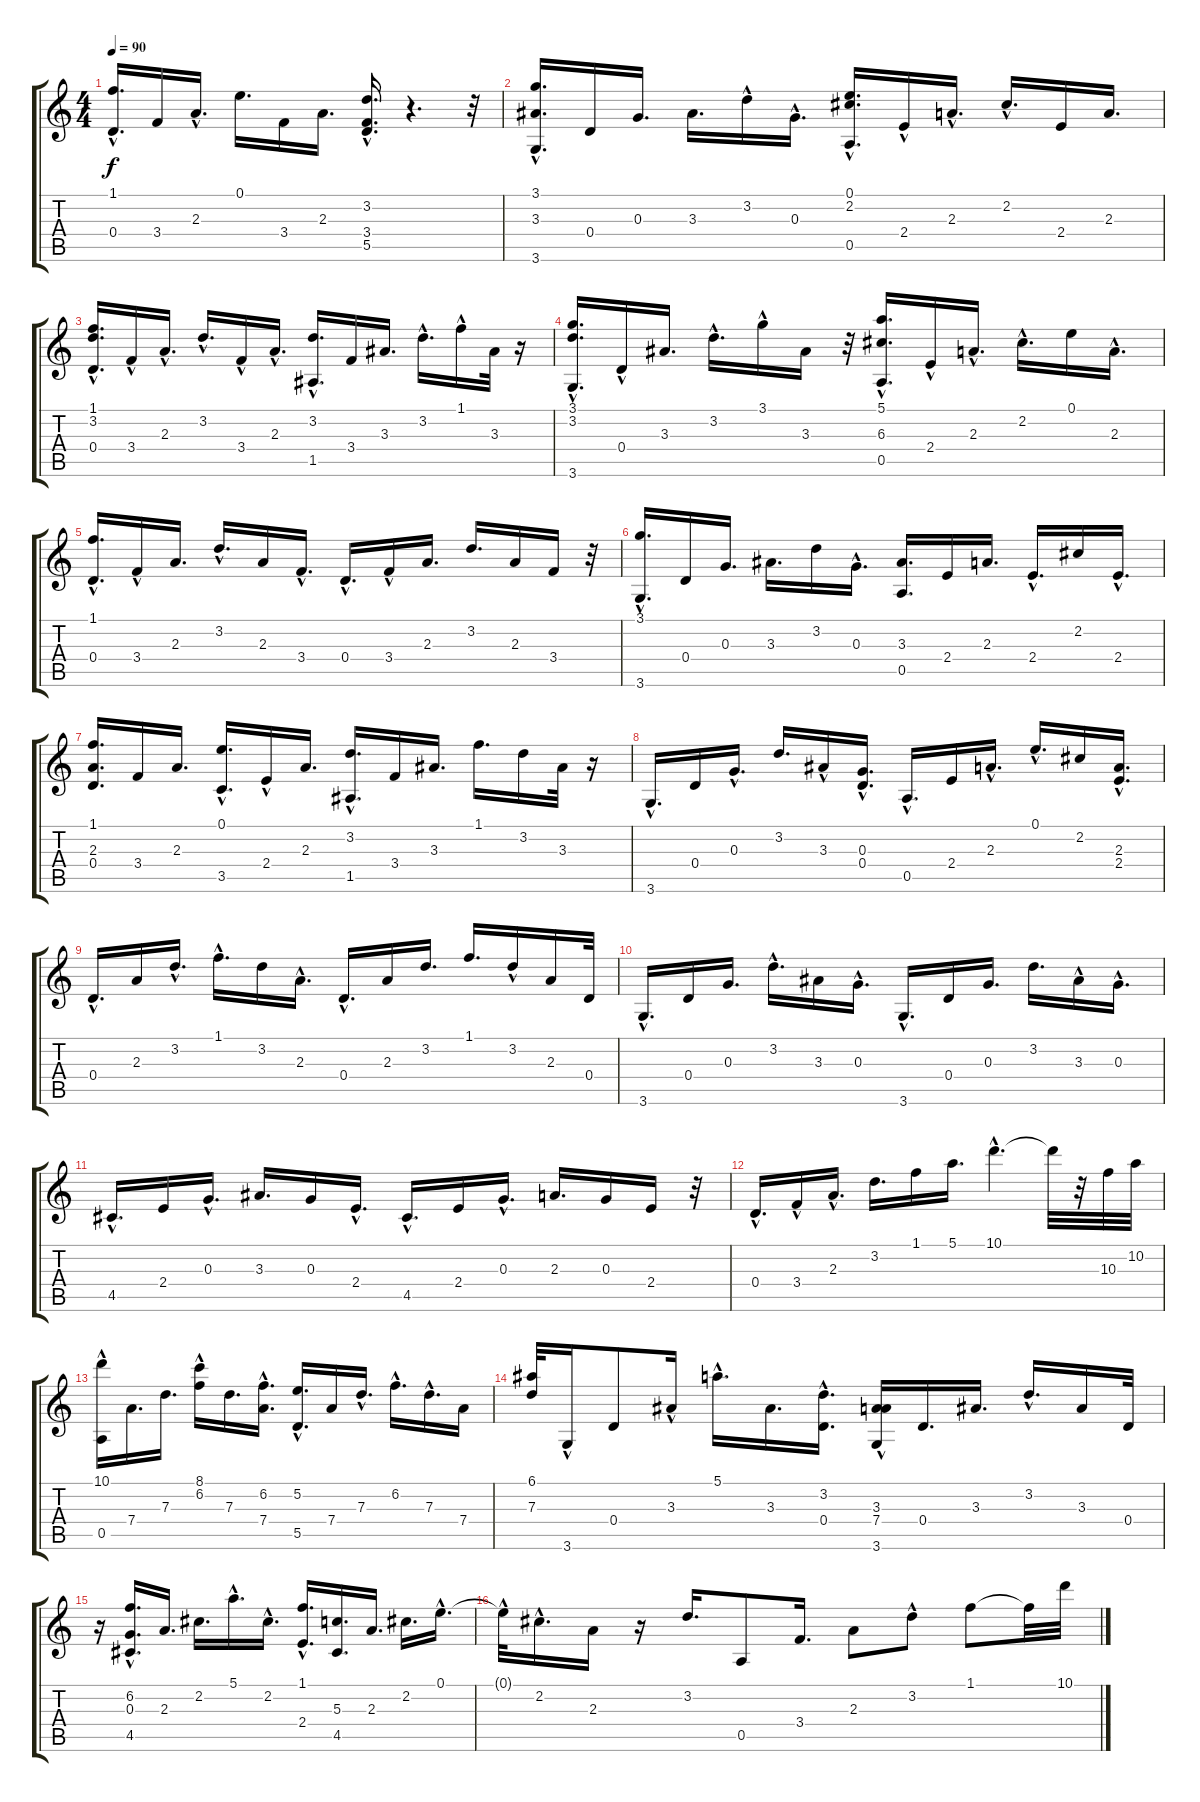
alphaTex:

\track "" {instrument acousticguitarsteel}
\staff {score tabs}
\tuning (E4 B3 G3 D3 A2 E2) {hide}
\ts (4 4)
\tempo 90
\clef g2
\ks c
(1.1 0.4{hac}).16{d dy f} 3.4.16 2.3{hac}.16{d} 0.1.16{d} 3.4.16 2.3.16{d} (3.2{hac} 3.4 5.5).16{d} r.4{d} r.32 |
(3.1 3.3{hac} 3.6{hac}).16{d} 0.4.16 0.3.16{d} 3.3.16{d} 3.2{hac}.16 0.3{hac}.16{d} (0.1{hac} 2.2{hac} 0.5).16{d} 2.4{hac}.16 2.3{hac}.16{d} 2.2{hac}.16{d} 2.4.16 2.3.16{d} |
(1.1 3.2{hac} 0.4{hac}).16{d} 3.4{hac}.16 2.3{hac}.16{d} 3.2{hac}.16{d} 3.4{hac}.16 2.3{hac}.16{d} (3.2 1.5{hac}).16{d} 3.4.16 3.3.16{d} 3.2{hac}.16{d} 1.1{hac}.16 3.3.32 r.16 |
(3.1 3.2{hac} 3.6{hac}).16{d} 0.4{hac}.16 3.3.16{d} 3.2{hac}.16{d} 3.1{hac}.16 3.3.16 r.32 (5.1{hac} 6.3{hac} 0.5{hac}).16{d} 2.4{hac}.16 2.3{hac}.16{d} 2.2{hac}.16{d} 0.1.16 2.3{hac}.16{d} |
(1.1{hac} 0.4{hac}).16{d} 3.4{hac}.16 2.3.16{d} 3.2{hac}.16{d} 2.3.16 3.4{hac}.16{d} 0.4{hac}.16{d} 3.4{hac}.16 2.3.16{d} 3.2.16{d} 2.3.16 3.4.16 r.32 |
(3.1{hac} 3.6{hac}).16{d} 0.4.16 0.3.16{d} 3.3.16{d} 3.2.16 0.3{hac}.16{d} (3.3 0.5).16{d} 2.4.16 2.3.16{d} 2.4{hac}.16{d} 2.2.16 2.4{hac}.16{d} |
(1.1 2.3 0.4).16{d} 3.4.16 2.3.16{d} (0.1 3.5{hac}).16{d} 2.4{hac}.16 2.3.16{d} (3.2{hac} 1.5{hac}).16{d} 3.4.16 3.3.16{d} 1.1.16{d} 3.2.16 3.3.32 r.16 |
3.6{hac}.16{d} 0.4.16 0.3{hac}.16{d} 3.2.16{d} 3.3{hac}.16 (0.3{hac} 0.4).16{d} 0.5{hac}.16{d} 2.4.16 2.3{hac}.16{d} 0.1{hac}.16{d} 2.2.16 (2.3 2.4{hac}).16{d} |
0.4{hac}.16{d} 2.3.16 3.2{hac}.16{d} 1.1{hac}.16{d} 3.2.16 2.3{hac}.16{d} 0.4{hac}.16{d} 2.3.16 3.2.16{d} 1.1.16{d} 3.2{hac}.16 2.3.16 0.4.32 |
3.6{hac}.16{d} 0.4.16 0.3.16{d} 3.2{hac}.16{d} 3.3.16 0.3{hac}.16{d} 3.6{hac}.16{d} 0.4.16 0.3.16{d} 3.2.16{d} 3.3{hac}.16 0.3{hac}.16{d} |
4.5{hac}.16{d} 2.4.16 0.3{hac}.16{d} 3.3.16{d} 0.3.16 2.4{hac}.16{d} 4.5{hac}.16{d} 2.4.16 0.3{hac}.16{d} 2.3.16{d} 0.3.16 2.4.16 r.32 |
0.4{hac}.16{d} 3.4{hac}.16 2.3{hac}.16{d} 3.2.16{d} 1.1.16 5.1.16{d} 10.1{hac}.4{d} 10.1{t}.32 r.32 10.3.32 10.2.32 |
(10.1{hac} 0.5).16 7.4.16{d} 7.3.16{d} (8.1{hac} 6.2{hac}).16 7.3.16{d} (6.2{hac} 7.4{hac}).16{d} (5.2 5.5{hac}).16{d} 7.4.16 7.3{hac}.16{d} 6.2{hac}.16{d} 7.3{hac}.16{d} 7.4.16 |
(6.1 7.3).32 3.6{hac}.16 0.4.8 3.3{hac}.16 5.1{hac}.16{d} 3.3.16{d} (3.2 0.4{hac}).16{d} (3.3 7.4{hac} 3.6{hac}).16 0.4.16{d} 3.3.16{d} 3.2{hac}.16{d} 3.3.16 0.4.32 |
r.16 (6.2 0.3{hac} 4.5).16{d} 2.3.16{d} 2.2.16{d} 5.1{hac}.16{d} 2.2{hac}.16{d} (1.1 2.4{hac}).16{d} (5.3 4.5).16{d} 2.3.16{d} 2.2.16{d} 0.1{hac}.16{d} |
0.1{hac t}.32 2.2{hac}.16{d} 2.3.16 r.16 3.2.16{d} 0.5.8 3.4.16{d} 2.3.8 3.2{hac}.8 1.1.8 1.1{t}.32 10.1.32
